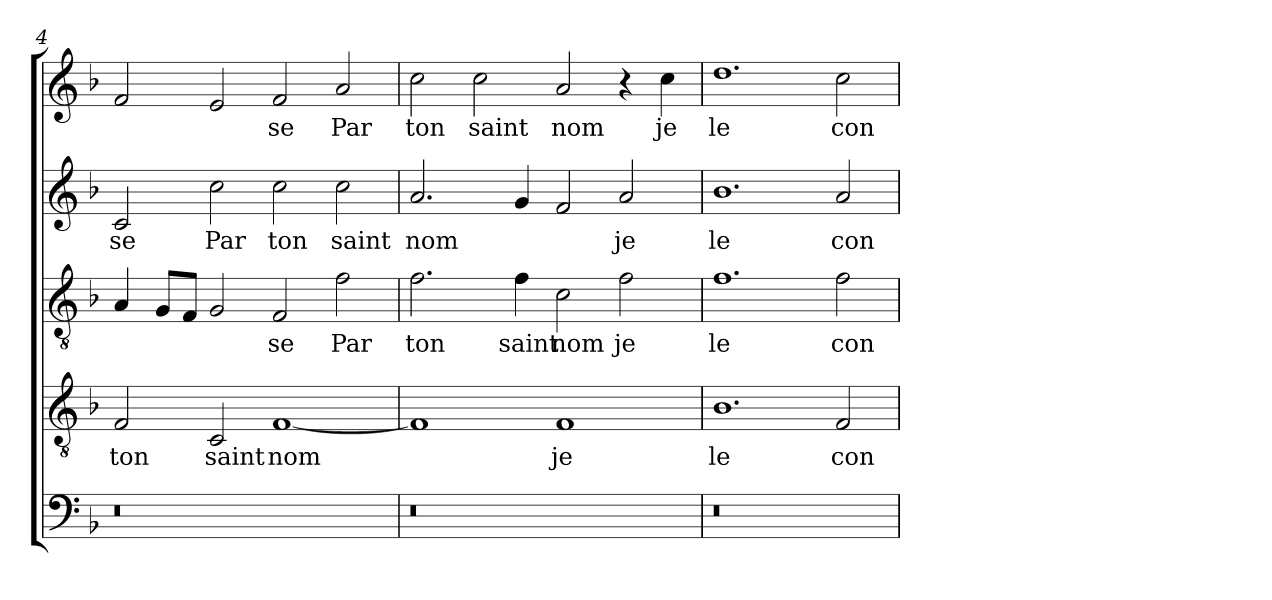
**kern	**kern	**text	**kern	**text	**kern	**text	**kern	**text
*part5	*part4	*part4	*part3	*part3	*part2	*part2	*part1	*part1
*staff5	*staff4	*staff4	*staff3	*staff3	*staff2	*staff2	*staff1	*staff1
!!LO:LB:g=z
*clefF4	*clefGv2	*	*clefGv2	*	*clefG2	*	*clefG2	*
*k[b-]	*k[b-]	*	*k[b-]	*	*k[b-]	*	*k[b-]	*
=4	=4	=4	=4	=4	=4	=4	=4	=4
0r	2F	ton	4A	.	2c	-se	2f	.
.	.	.	8GL	.	.	.	.	.
.	.	.	8FJ	.	.	.	.	.
.	2C	saint	2G	.	2cc	Par	2e	.
.	[1F	nom	2F	-se	2cc	ton	2f	-se
.	.	.	2f	Par	2cc	saint	2a	Par
=5	=5	=5	=5	=5	=5	=5	=5	=5
0r	1F]	.	2.f	ton	2.a	nom	2cc	ton
.	.	.	.	.	.	.	2cc	saint
.	.	.	4f	saint	4g	.	.	.
.	1F	je	2c	nom	2f	.	2a	nom
.	.	.	2f	je	2a	je	4r	.
.	.	.	.	.	.	.	4cc	je
=6	=6	=6	=6	=6	=6	=6	=6	=6
0r	1.B-	le	1.f	le	1.b-	le	1.dd	le
.	2F	con-	2f	con-	2a	con-	2cc	con-
=	=	=	=	=	=	=	=	=
*-	*-	*-	*-	*-	*-	*-	*-	*-
